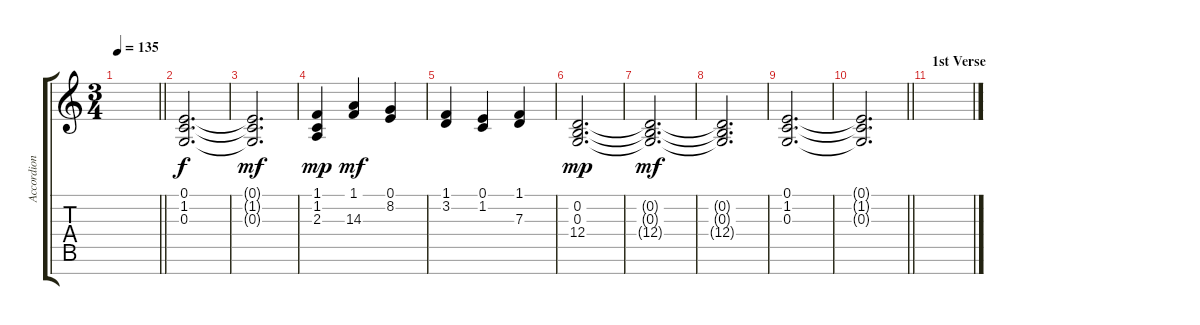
\track ("Accordion" "Accordion") {instrument accordion}
\staff {score tabs}
\tuning (E4 B3 G3 D3 A2 E2 B1) {hide}
\ts (3 4)
\tempo 135
\clef g2
\barLineRight lightlight
\ks c
|
(0.1 1.2 0.3).2{d} |
(0.1{t} 1.2{t} 0.3{t}).2{d dy mf} |
(1.1 1.2 2.3).4{dy mp} (1.1 14.3).4{dy mf} (0.1 8.2).4 |
(1.1 3.2).4 (0.1 1.2).4 (1.1 7.3).4 |
(0.2 0.3 12.4).2{d dy mp} |
(0.2{t} 0.3{t} 12.4{t}).2{d dy mf} |
(0.2{t} 0.3{t} 12.4{t}).2{d} |
(0.1 1.2 0.3).2{d} |
\barLineRight lightlight
(0.1{t} 1.2{t} 0.3{t}).2{d} |
\section ("" "1st Verse")
